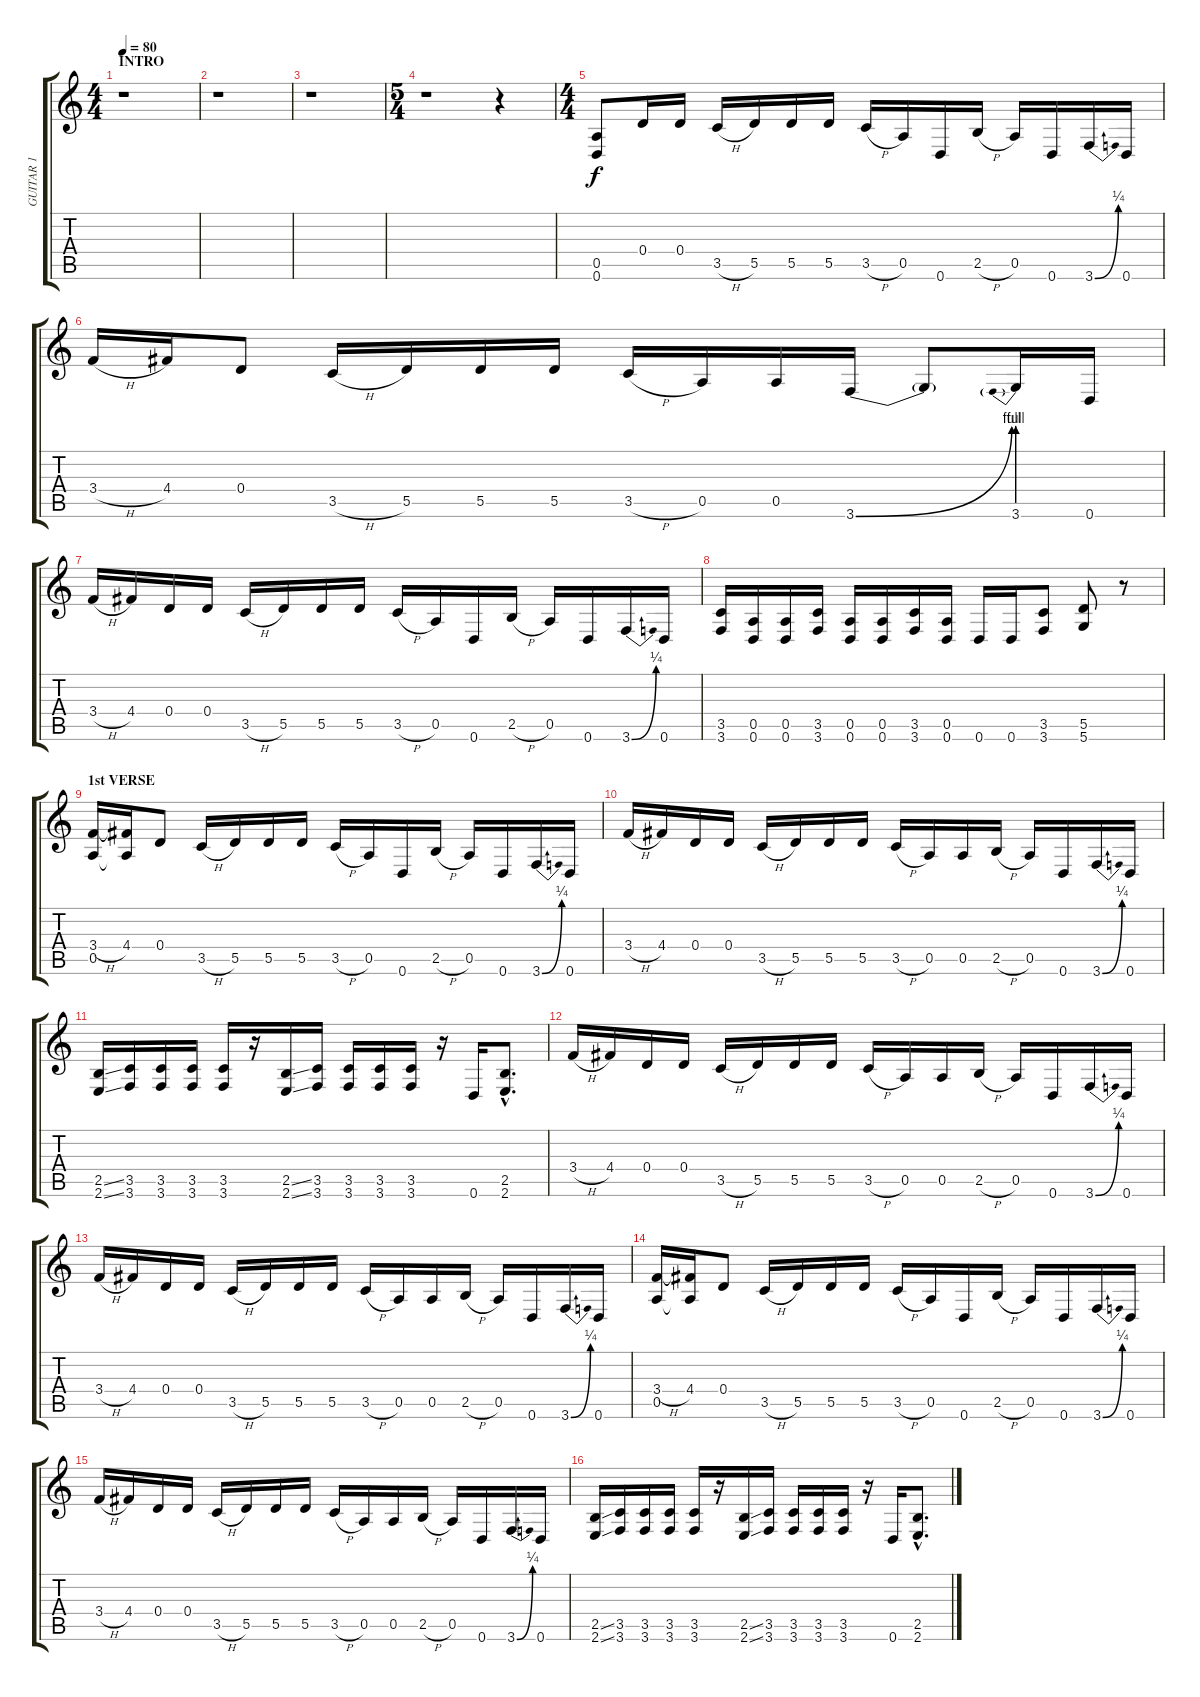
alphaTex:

\track ("GUITAR 1" "GUITAR 1") {instrument distortionguitar}
\staff {score tabs}
\tuning (E4 B3 G3 D3 A2 D2) {hide}
\ts (4 4)
\section ("" "INTRO")
\tempo 80
\clef g2
\ks c
r.1{dy f instrument distortionguitar} |
r.1 |
r.1 |
\ts (5 4)
r.1 r.4 |
\ts (4 4)
(0.5 0.6).8 0.4.16 0.4.16 3.5{h}.16 5.5.16 5.5.16 5.5.16 3.5{h}.16 0.5.16 0.6.16 2.5{h}.16 0.5.16 0.6.16 3.6{be (bend 0 0 60 1)}.16 0.6.16 |
3.4{h}.16 4.4.16 0.4.8 3.5{h}.16 5.5.16 5.5.16 5.5.16 3.5{h}.16 0.5.16 0.5.16 3.6{be (bend 0 0 60 4)}.16 3.6{t}.8 3.6{be (prebend 0 4 60 4)}.16 0.6.16 |
3.4{h}.16 4.4.16 0.4.16 0.4.16 3.5{h}.16 5.5.16 5.5.16 5.5.16 3.5{h}.16 0.5.16 0.6.16 2.5{h}.16 0.5.16 0.6.16 3.6{be (bend 0 0 60 1)}.16 0.6.16 |
(3.5 3.6).16 (0.5 0.6).16 (0.5 0.6).16 (3.5 3.6).16 (0.5 0.6).16 (0.5 0.6).16 (3.5 3.6).16 (0.5 0.6).16 0.6.16 0.6.16 (3.5 3.6).8 (5.5 5.6).8 r.8 |
\section ("" "1st VERSE")
(3.4{h} 0.5).16 (4.4 0.5{t}).16 0.4.8 3.5{h}.16 5.5.16 5.5.16 5.5.16 3.5{h}.16 0.5.16 0.6.16 2.5{h}.16 0.5.16 0.6.16 3.6{be (bend 0 0 60 1)}.16 0.6.16 |
3.4{h}.16 4.4.16 0.4.16 0.4.16 3.5{h}.16 5.5.16 5.5.16 5.5.16 3.5{h}.16 0.5.16 0.5.16 2.5{h}.16 0.5.16 0.6.16 3.6{be (bend 0 0 60 1)}.16 0.6.16 |
(2.5{ss} 2.6{ss}).16 (3.5 3.6).16 (3.5 3.6).16 (3.5 3.6).16 (3.5 3.6).16 r.16 (2.5{ss} 2.6{ss}).16 (3.5 3.6).16 (3.5 3.6).16 (3.5 3.6).16 (3.5 3.6).16 r.16 0.6.16 (2.5{hac} 2.6{hac}).8{d} |
3.4{h}.16 4.4.16 0.4.16 0.4.16 3.5{h}.16 5.5.16 5.5.16 5.5.16 3.5{h}.16 0.5.16 0.5.16 2.5{h}.16 0.5.16 0.6.16 3.6{be (bend 0 0 60 1)}.16 0.6.16 |
3.4{h}.16 4.4.16 0.4.16 0.4.16 3.5{h}.16 5.5.16 5.5.16 5.5.16 3.5{h}.16 0.5.16 0.5.16 2.5{h}.16 0.5.16 0.6.16 3.6{be (bend 0 0 60 1)}.16 0.6.16 |
(3.4{h} 0.5).16 (4.4 0.5{t}).16 0.4.8 3.5{h}.16 5.5.16 5.5.16 5.5.16 3.5{h}.16 0.5.16 0.6.16 2.5{h}.16 0.5.16 0.6.16 3.6{be (bend 0 0 60 1)}.16 0.6.16 |
3.4{h}.16 4.4.16 0.4.16 0.4.16 3.5{h}.16 5.5.16 5.5.16 5.5.16 3.5{h}.16 0.5.16 0.5.16 2.5{h}.16 0.5.16 0.6.16 3.6{be (bend 0 0 60 1)}.16 0.6.16 |
(2.5{ss} 2.6{ss}).16 (3.5 3.6).16 (3.5 3.6).16 (3.5 3.6).16 (3.5 3.6).16 r.16 (2.5{ss} 2.6{ss}).16 (3.5 3.6).16 (3.5 3.6).16 (3.5 3.6).16 (3.5 3.6).16 r.16 0.6.16 (2.5{hac} 2.6{hac}).8{d}
